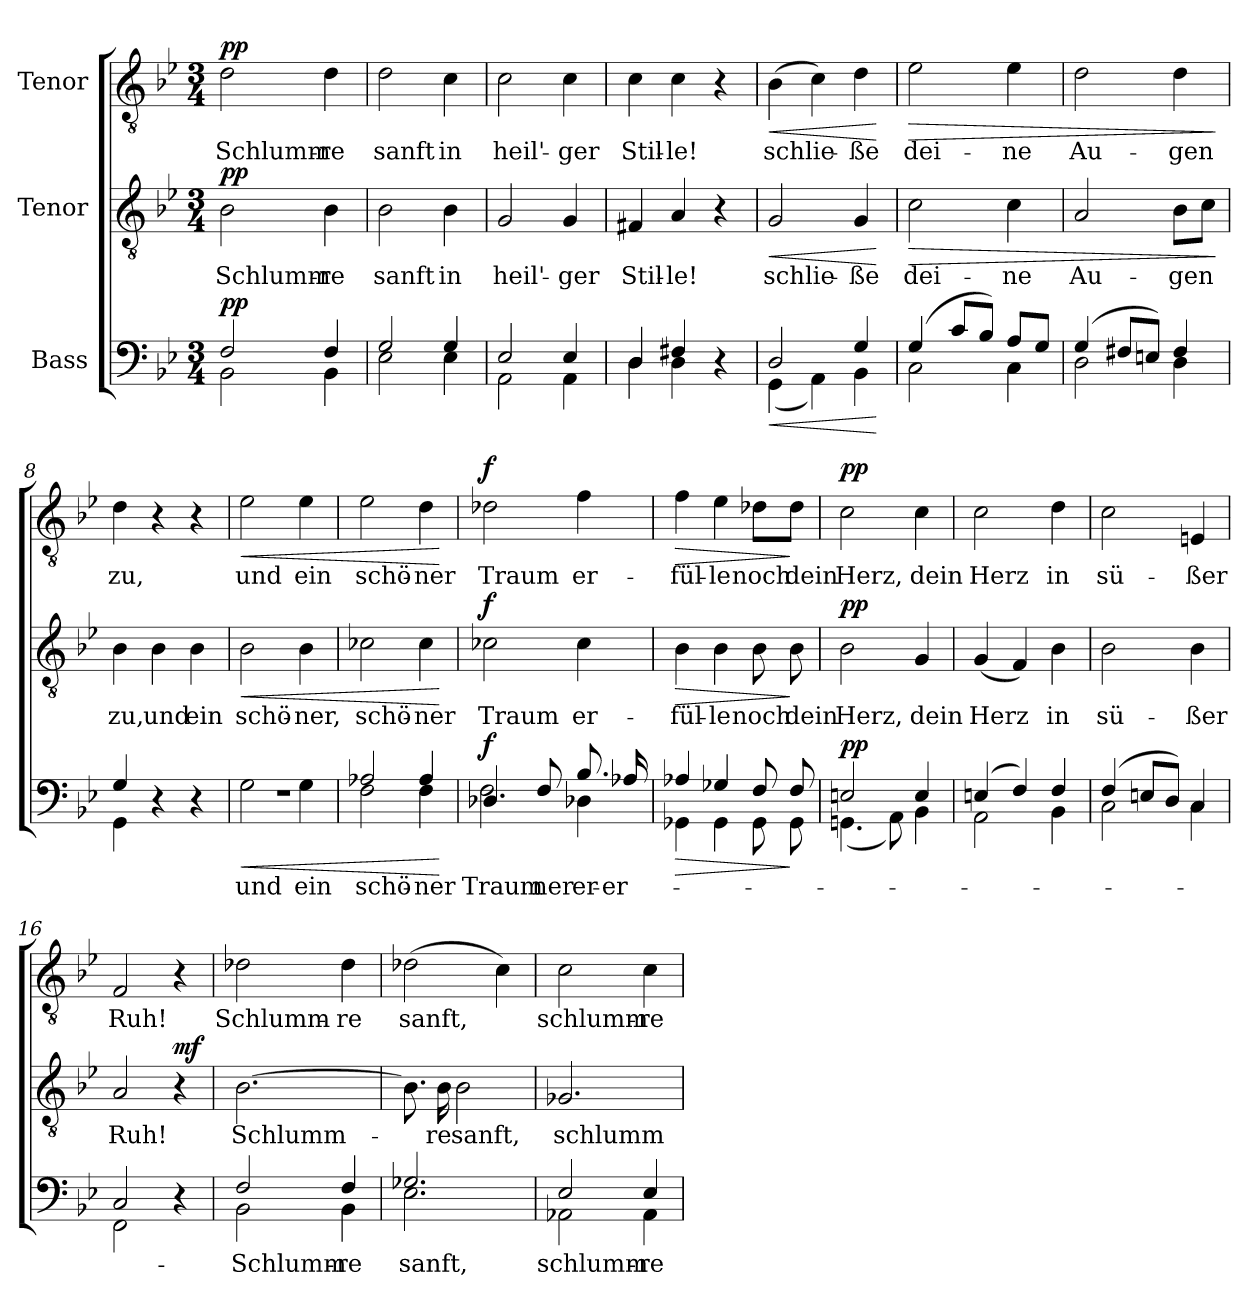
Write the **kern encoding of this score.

**kern	**text	**dynam	**kern	**text	**dynam	**kern	**text	**dynam
*part3	*part3	*part3	*part2	*part2	*part2	*part1	*part1	*part1
*staff3	*staff3	*staff3	*staff2	*staff2	*staff2	*staff1	*staff1	*staff1
*I"Bass	*	*	*I"Tenor	*	*	*I"Tenor	*	*
*clefF4	*	*	*clefGv2	*	*	*clefGv2	*	*
*k[b-e-]	*	*	*k[b-e-]	*	*	*k[b-e-]	*	*
*M3/4	*	*	*M3/4	*	*	*M3/4	*	*
=1	=1	=1	=1	=1	=1	=1	=1	=1
*^	*	*	*	*	*	*	*	*
!	!	!	!LO:DY:a	!	!LO:LY:b	!LO:DY:a	!	!LO:LY:b	!LO:DY:a
2F/	2BB-\	.	pp	2B-\	Schlumm-	pp	2d\	Schlumm-	pp
!	!	!	!	!	!LO:LY:b	!	!	!LO:LY:b	!
4F/	4BB-\	.	.	4B-\	-re	.	4d\	-re	.
=2	=2	=2	=2	=2	=2	=2	=2	=2	=2
!	!	!	!	!	!LO:LY:b	!	!	!LO:LY:b	!
2G/	2E-\	.	.	2B-\	sanft	.	2d\	sanft	.
!	!	!	!	!	!LO:LY:b	!	!	!LO:LY:b	!
4G/	4E-\	.	.	4B-\	in	.	4c\	in	.
=3	=3	=3	=3	=3	=3	=3	=3	=3	=3
!	!	!	!	!	!LO:LY:b	!	!	!LO:LY:b	!
2E-/	2AA\	.	.	2G/	heil'-	.	2c\	heil'-	.
!	!	!	!	!	!LO:LY:b	!	!	!LO:LY:b	!
4E-/	4AA\	.	.	4G/	-ger	.	4c\	-ger	.
=4	=4	=4	=4	=4	=4	=4	=4	=4	=4
!	!	!	!	!	!LO:LY:b	!	!	!LO:LY:b	!
4D/	4D\	.	.	4F#X/	Stil-	.	4c\	Stil-	.
!	!	!	!	!	!LO:LY:b	!	!	!LO:LY:b	!
4F#X/	4D\	.	.	4A/	-le!	.	4c\	-le!	.
4r	4ryy	.	.	4r	.	.	4r	.	.
=5	=5	=5	=5	=5	=5	=5	=5	=5	=5
!	!	!	!LO:HP:b	!	!LO:LY:b	!LO:HP:b	!	!LO:LY:b	!LO:HP:b
2D/	(4GG\	.	<	2G/	schlie-	<	(4B-\	schlie-	<
.	4AA\)	.	.	.	.	.	4c\)	.	.
!	!	!	!	!	!LO:LY:b	!	!	!LO:LY:b	!
4G/	4BB-\	.	.	4G/	-ße	.	4d\	-ße	.
*v	*v	*	*	*	*	*	*	*	*
.	.	[	.	.	[	.	.	[
!!LO:LB:g=z
=6	=6	=6	=6	=6	=6	=6	=6	=6
*^	*	*	*	*	*	*	*	*
!	!	!	!	!	!LO:LY:b	!LO:HP:b	!	!LO:LY:b	!LO:HP:b
(4G/	2C\	.	.	2c\	dei-	>	2e-\	dei-	>
8c/L	.	.	.	.	.	.	.	.	.
8B-/J)	.	.	.	.	.	.	.	.	.
!	!	!	!	!	!LO:LY:b	!	!	!LO:LY:b	!
8A/L	4C\	.	.	4c\	-ne	.	4e-\	-ne	.
8G/J	.	.	.	.	.	.	.	.	.
=7	=7	=7	=7	=7	=7	=7	=7	=7	=7
!	!	!	!	!	!LO:LY:b	!	!	!LO:LY:b	!
(4G/	2D\	.	.	2A/	Au-	.	2d\	Au-	.
8F#X/L	.	.	.	.	.	.	.	.	.
8En/J)	.	.	.	.	.	.	.	.	.
!	!	!	!	!	!LO:LY:b	!	!	!LO:LY:b	!
4F#/	4D\	.	.	8B-\L	-gen	.	4d\	-gen	.
.	.	.	.	8c\J	.	.	.	.	.
*v	*v	*	*	*	*	*	*	*	*
.	.	.	.	.	]	.	.	]
=8	=8	=8	=8	=8	=8	=8	=8	=8
*^	*	*	*	*	*	*	*	*
!	!	!	!	!	!LO:LY:b	!	!	!LO:LY:b	!
4G/	4GG\	.	.	4B-\	zu,	.	4d\	zu,	.
!	!	!	!	!	!LO:LY:b	!	!	!	!
4r	4ryy	.	.	4B-\	und	.	4r	.	.
!	!	!	!	!	!LO:LY:b	!	!	!	!
4r	4ryy	.	.	4B-\	ein	.	4r	.	.
=9	=9	=9	=9	=9	=9	=9	=9	=9	=9
!	!	!LO:LY:b	!LO:HP:b	!	!LO:LY:b	!LO:HP:b	!	!LO:LY:b	!LO:HP:b
2.rF	2G\	und	<	2B-\	schö-	<	2e-\	und	<
!	!	!LO:LY:b	!	!	!LO:LY:b	!	!	!LO:LY:b	!
.	4G\	ein	.	4B-\	-ner,	.	4e-\	ein	.
=10	=10	=10	=10	=10	=10	=10	=10	=10	=10
!	!	!LO:LY:b	!	!	!	!	!	!	!
!	!	!LO:LY:b	!	!	!LO:LY:b	!	!	!LO:LY:b	!
2A-X/	2F\	schö-	.	2c-X\	schö-	.	2e-\	schö-	.
!	!	!LO:LY:b	!	!	!	!	!	!	!
!	!	!LO:LY:b	!	!	!LO:LY:b	!	!	!LO:LY:b	!
4A-/	4F\	-ner	.	4c-\	-ner	.	4d\	-ner	.
*v	*v	*	*	*	*	*	*	*	*
.	.	[	.	.	[	.	.	[
=11	=11	=11	=11	=11	=11	=11	=11	=11
!	!LO:LY:b	!	!	!	!	!	!	!
*^	*	*	*	*	*	*	*	*
!	!	!LO:LY:b	!LO:DY:a	!	!LO:LY:b	!LO:DY:a	!	!LO:LY:b	!LO:DY:a
4.D-X/	2F\	Traum	f	2c-X\	Traum	f	2d-X\	Traum	f
!	!	!LO:LY:b	!	!	!	!	!	!	!
8F/	.	-ner	.	.	.	.	.	.	.
!	!	!LO:LY:b	!	!	!	!	!	!	!
!	!	!LO:LY:b	!	!	!LO:LY:b	!	!	!LO:LY:b	!
8.B-/	4D-X\	er -	.	4c-\	er-	.	4f\	er-	.
!	!	!LO:LY:b	!	!	!	!	!	!	!
16A-X/	.	er -	.	.	.	.	.	.	.
!!LO:LB:g=z
=12	=12	=12	=12	=12	=12	=12	=12	=12	=12
!	!	!	!LO:HP:b	!	!LO:LY:b	!LO:HP:b	!	!LO:LY:b	!LO:HP:b
4A-X/	4GG-X\	.	>	4B-\	-fül-	>	4f\	-fül-	>
!	!	!	!	!	!LO:LY:b	!	!	!LO:LY:b	!
4G-X/	4GG-\	.	.	4B-\	-le	.	4e-\	-le	.
!	!	!	!	!	!LO:LY:b	!	!	!LO:LY:b	!
8F/	8GG-\	.	.	8B-\	noch	.	8d-X\L	noch	.
!	!	!	!	!	!LO:LY:b	!	!	!LO:LY:b	!
8F/	8GG-\	.	]	8B-\	dein	]	8d-\J	dein	]
=13	=13	=13	=13	=13	=13	=13	=13	=13	=13
!	!	!	!LO:DY:a	!	!LO:LY:b	!LO:DY:a	!	!LO:LY:b	!LO:DY:a
2En/	(4.GGn\	.	pp	2B-\	Herz,	pp	2c\	Herz,	pp
.	8AA\)	.	.	.	.	.	.	.	.
!	!	!	!	!	!LO:LY:b	!	!	!LO:LY:b	!
4E/	4BB-\	.	.	4G/	dein	.	4c\	dein	.
=14	=14	=14	=14	=14	=14	=14	=14	=14	=14
!	!	!	!	!	!LO:LY:b	!	!	!LO:LY:b	!
(4En/	2AA\	.	.	(4G/	Herz	.	2c\	Herz	.
4F/)	.	.	.	4F/)	.	.	.	.	.
!	!	!	!	!	!LO:LY:b	!	!	!LO:LY:b	!
4F/	4BB-\	.	.	4B-\	in	.	4d\	in	.
=15	=15	=15	=15	=15	=15	=15	=15	=15	=15
!	!	!	!	!	!LO:LY:b	!	!	!LO:LY:b	!
(4F/	2C\	.	.	2B-\	sü-	.	2c\	sü-	.
8En/L	.	.	.	.	.	.	.	.	.
8D/J)	.	.	.	.	.	.	.	.	.
!	!	!	!	!	!LO:LY:b	!	!	!LO:LY:b	!
4C/	4C\	.	.	4B-\	-ßer	.	4En/	-ßer	.
=16	=16	=16	=16	=16	=16	=16	=16	=16	=16
!	!	!	!	!	!LO:LY:b	!	!	!LO:LY:b	!
2C/	2FF\	.	.	2A/	Ruh!	.	2F/	Ruh!	.
!	!	!	!	!	!	!LO:DY:b	!	!	!
4r	4ryy	.	.	4r	.	mf	4r	.	.
!!LO:PB:g=z
=17	=17	=17	=17	=17	=17	=17	=17	=17	=17
!	!	!LO:LY:b	!	!	!LO:LY:b	!	!	!LO:LY:b	!
2F/	2BB-\	Schlumm-	.	[2.B-\	Schlumm-	.	2d-X\	Schlumm-	.
!	!	!LO:LY:b	!	!	!	!	!	!LO:LY:b	!
4F/	4BB-\	-re	.	.	.	.	4d-\	-re	.
=18	=18	=18	=18	=18	=18	=18	=18	=18	=18
!	!	!LO:LY:b	!	!	!	!	!	!LO:LY:b	!
2.G-X/	2.E-\	sanft,	.	8.B-\]	.	.	(2d-X\	sanft,	.
!	!	!	!	!	!LO:LY:b	!	!	!	!
.	.	.	.	16B-\	-re	.	.	.	.
!	!	!	!	!	!LO:LY:b	!	!	!	!
.	.	.	.	2B-\	sanft,	.	.	.	.
.	.	.	.	.	.	.	4c\)	.	.
=19	=19	=19	=19	=19	=19	=19	=19	=19	=19
!	!	!LO:LY:b	!	!	!LO:LY:b	!	!	!LO:LY:b	!
2E-/	2AA-X\	schlumm-	.	2.G-X/	schlumm-	.	2c\	schlumm-	.
!	!	!LO:LY:b	!	!	!	!	!	!LO:LY:b	!
4E-/	4AA-\	-re	.	.	.	.	4c\	-re	.
*v	*v	*	*	*	*	*	*	*	*
=	=	=	=	=	=	=	=	=
*-	*-	*-	*-	*-	*-	*-	*-	*-
